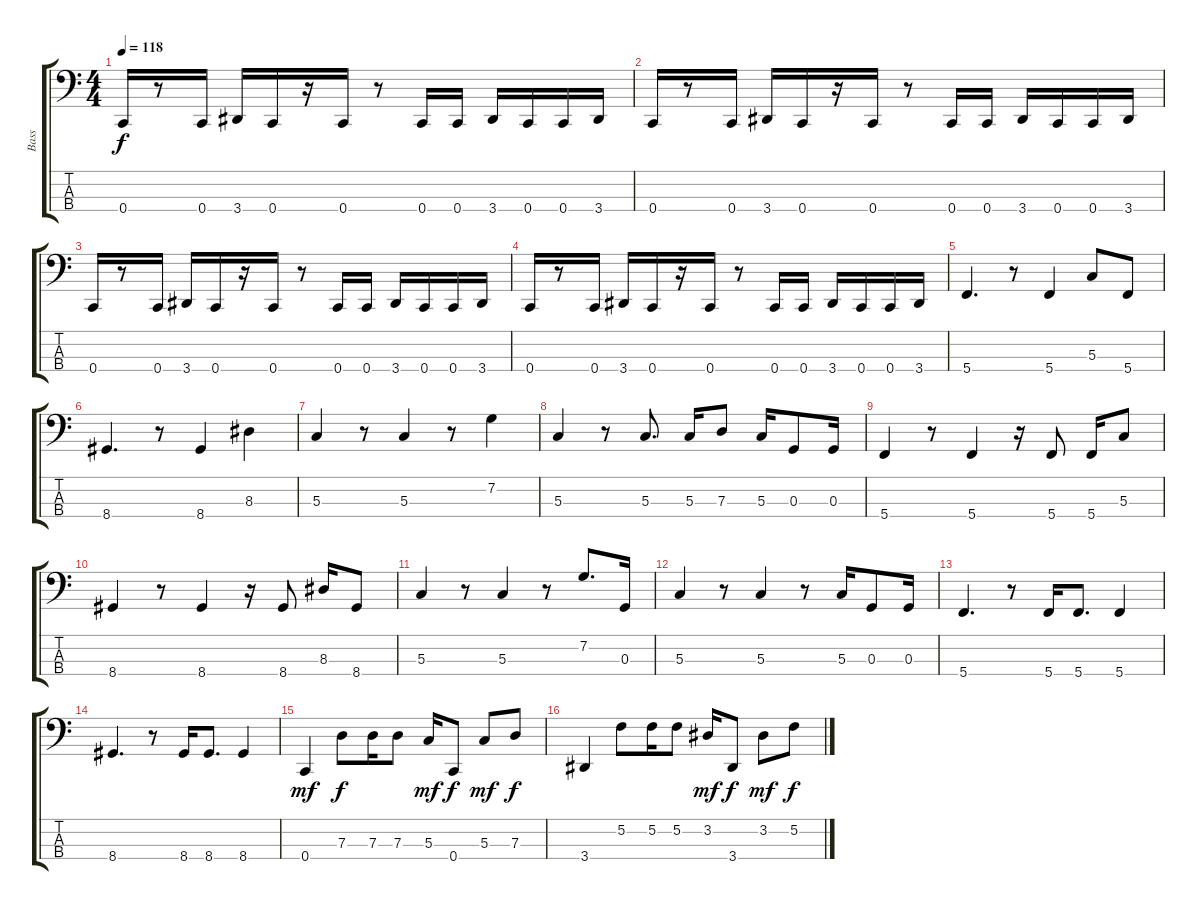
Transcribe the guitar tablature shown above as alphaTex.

\track ("Bass" "Bass") {instrument electricbassfinger}
\staff {score tabs}
\tuning (F2 C2 G1 C1) {hide}
\ts (4 4)
\tempo 118
\clef f4
\ks c
0.4.16{dy f} r.8 0.4.16 3.4.16 0.4.16 r.16 0.4.16 r.8 0.4.16 0.4.16 3.4.16 0.4.16 0.4.16 3.4.16 |
0.4.16 r.8 0.4.16 3.4.16 0.4.16 r.16 0.4.16 r.8 0.4.16 0.4.16 3.4.16 0.4.16 0.4.16 3.4.16 |
0.4.16 r.8 0.4.16 3.4.16 0.4.16 r.16 0.4.16 r.8 0.4.16 0.4.16 3.4.16 0.4.16 0.4.16 3.4.16 |
0.4.16 r.8 0.4.16 3.4.16 0.4.16 r.16 0.4.16 r.8 0.4.16 0.4.16 3.4.16 0.4.16 0.4.16 3.4.16 |
5.4.4{d} r.8 5.4.4 5.3.8 5.4.8 |
8.4.4{d} r.8 8.4.4 8.3.4 |
5.3.4 r.8 5.3.4 r.8 7.2.4 |
5.3.4 r.8 5.3.8{d} 5.3.16 7.3.8 5.3.16 0.3.8 0.3.16 |
5.4.4 r.8 5.4.4 r.16 5.4.8 5.4.16 5.3.8 |
8.4.4 r.8 8.4.4 r.16 8.4.8 8.3.16 8.4.8 |
5.3.4 r.8 5.3.4 r.8 7.2.8{d} 0.3.16 |
5.3.4 r.8 5.3.4 r.8 5.3.16 0.3.8 0.3.16 |
5.4.4{d} r.8 5.4.16 5.4.8{d} 5.4.4 |
8.4.4{d} r.8 8.4.16 8.4.8{d} 8.4.4 |
0.4.4{dy mf} 7.3.8{dy f} 7.3.16 7.3.8 5.3.16{dy mf} 0.4.8{dy f} 5.3.8{dy mf} 7.3.8{dy f} |
3.4.4 5.2.8 5.2.16 5.2.8 3.2.16{dy mf} 3.4.8{dy f} 3.2.8{dy mf} 5.2.8{dy f}
